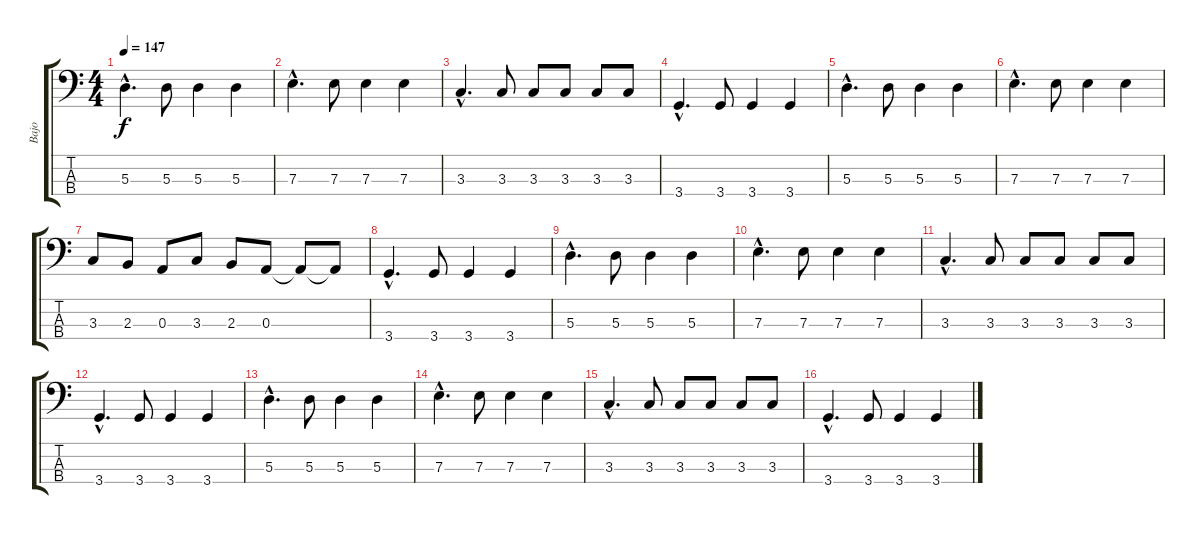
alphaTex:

\track ("Bajo" "Bajo") {instrument electricbassfinger}
\staff {score tabs}
\tuning (G2 D2 A1 E1) {hide}
\ts (4 4)
\tempo 147
\clef f4
\ks c
5.3{hac}.4{d dy f} 5.3.8 5.3.4 5.3.4 |
7.3{hac}.4{d} 7.3.8 7.3.4 7.3.4 |
3.3{hac}.4{d} 3.3.8 3.3.8 3.3.8 3.3.8 3.3.8 |
3.4{hac}.4{d} 3.4.8 3.4.4 3.4.4 |
5.3{hac}.4{d} 5.3.8 5.3.4 5.3.4 |
7.3{hac}.4{d} 7.3.8 7.3.4 7.3.4 |
3.3.8 2.3.8 0.3.8 3.3.8 2.3.8 0.3.8 0.3{t}.8 0.3{t}.8 |
3.4{hac}.4{d} 3.4.8 3.4.4 3.4.4 |
5.3{hac}.4{d} 5.3.8 5.3.4 5.3.4 |
7.3{hac}.4{d} 7.3.8 7.3.4 7.3.4 |
3.3{hac}.4{d} 3.3.8 3.3.8 3.3.8 3.3.8 3.3.8 |
3.4{hac}.4{d} 3.4.8 3.4.4 3.4.4 |
5.3{hac}.4{d} 5.3.8 5.3.4 5.3.4 |
7.3{hac}.4{d} 7.3.8 7.3.4 7.3.4 |
3.3{hac}.4{d} 3.3.8 3.3.8 3.3.8 3.3.8 3.3.8 |
3.4{hac}.4{d} 3.4.8 3.4.4 3.4.4
